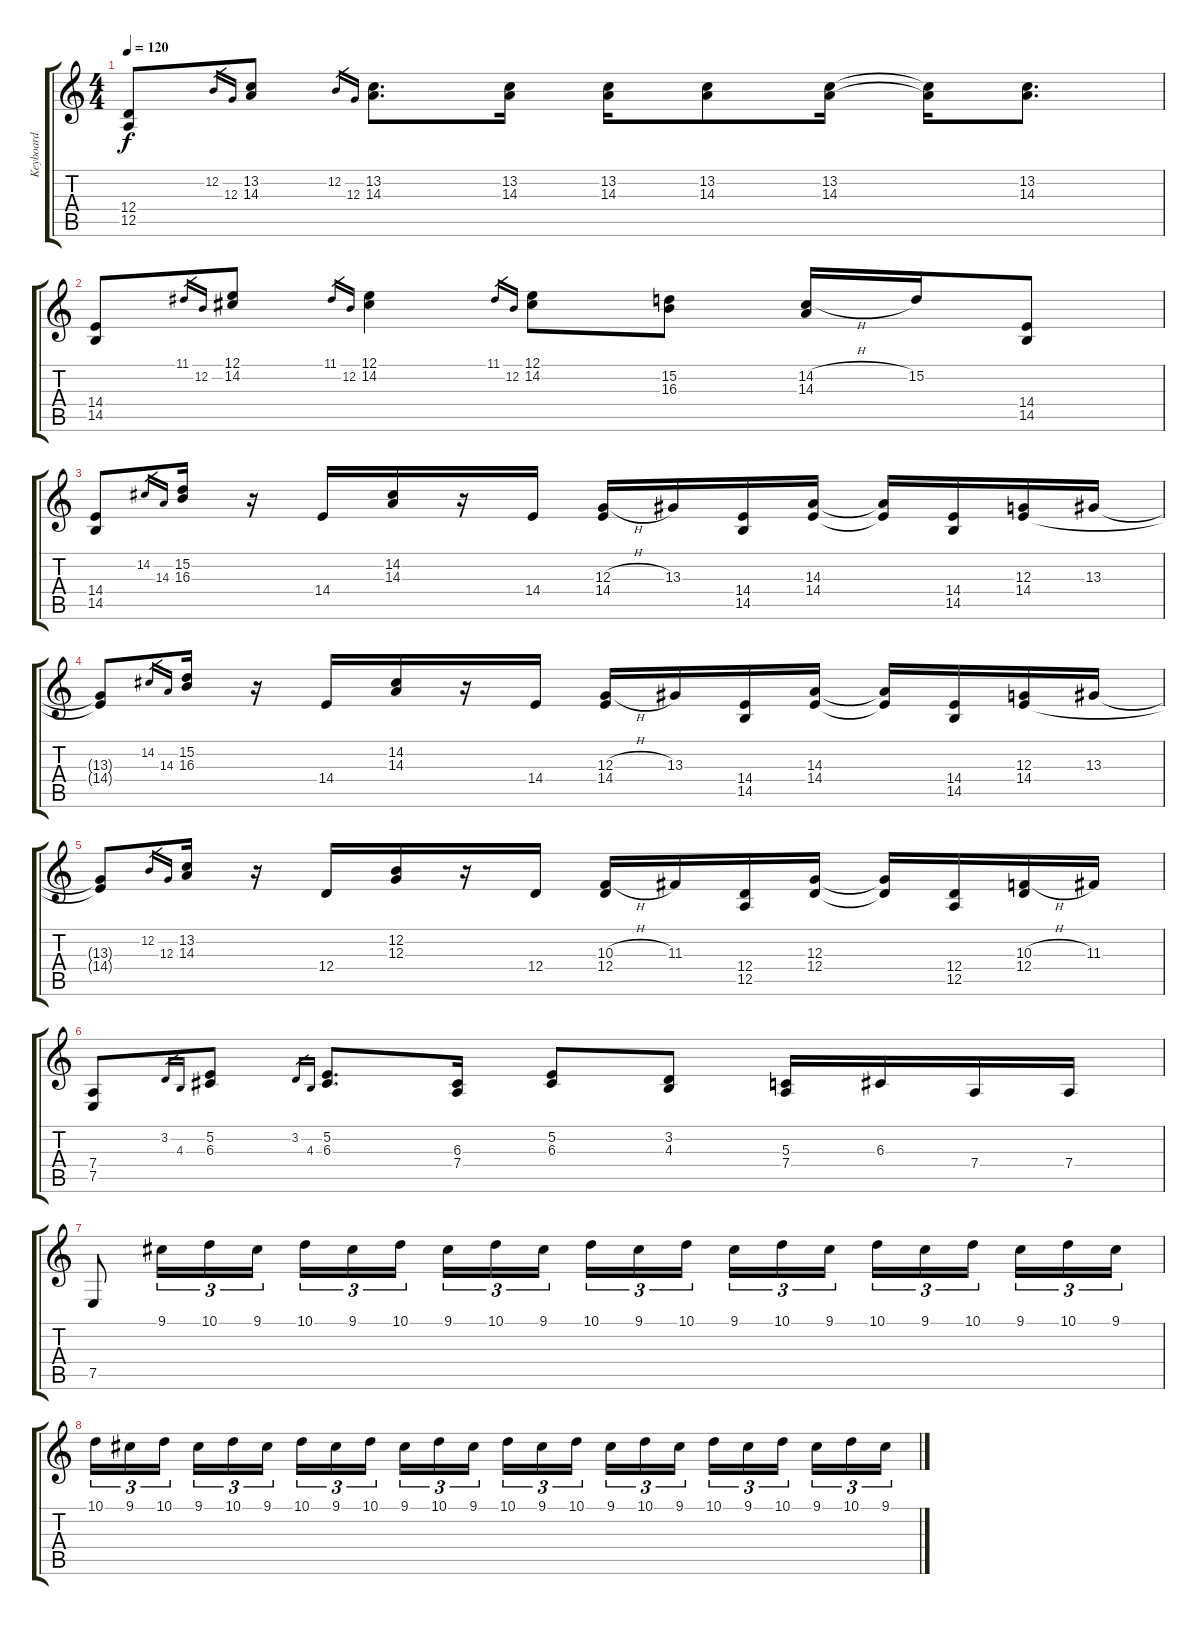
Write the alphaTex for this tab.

\track ("Keyboard" "Keyboard") {instrument electricgrandpiano}
\staff {score tabs}
\tuning (E4 B3 G3 D3 A2 E2) {hide}
\ts (4 4)
\tempo 120
\clef g2
\ks c
(12.4 12.5).8{dy f} 12.2.16{gr} 12.3.16{gr} (13.2 14.3).8 12.2.16{gr} 12.3.16{gr} (13.2 14.3).8{d} (13.2 14.3).16 (13.2 14.3).16 (13.2 14.3).8 (13.2 14.3).16 (13.2{t} 14.3{t}).16 (13.2 14.3).8{d} |
(14.4 14.5).8 11.1.16{gr} 12.2.16{gr} (12.1 14.2).8 11.1.16{gr} 12.2.16{gr} (12.1 14.2).4 11.1.16{gr} 12.2.16{gr} (12.1 14.2).8 (15.2 16.3).8 (14.2{h} 14.3).16 15.2.16 (14.4 14.5).8 |
(14.4 14.5).8 14.2.16{gr} 14.3.16{gr} (15.2 16.3).16 r.16 14.4.16 (14.2 14.3).16 r.16 14.4.16 (12.3{h} 14.4).16 13.3.16 (14.4 14.5).16 (14.3 14.4).16 (14.3{t} 14.4{t}).16 (14.4 14.5).16 (12.3 14.4).16 13.3.16 |
(13.3{t} 14.4{t}).8 14.2.16{gr} 14.3.16{gr} (15.2 16.3).16 r.16 14.4.16 (14.2 14.3).16 r.16 14.4.16 (12.3{h} 14.4).16 13.3.16 (14.4 14.5).16 (14.3 14.4).16 (14.3{t} 14.4{t}).16 (14.4 14.5).16 (12.3 14.4).16 13.3.16 |
(13.3{t} 14.4{t}).8 12.2.16{gr} 12.3.16{gr} (13.2 14.3).16 r.16 12.4.16 (12.2 12.3).16 r.16 12.4.16 (10.3{h} 12.4).16 11.3.16 (12.4 12.5).16 (12.3 12.4).16 (12.3{t} 12.4{t}).16 (12.4 12.5).16 (10.3{h} 12.4).16 11.3.16 |
(7.4 7.5).8 3.2.16{gr} 4.3.16{gr} (5.2 6.3).8 3.2.16{gr} 4.3.16{gr} (5.2 6.3).8{d} (6.3 7.4).16 (5.2 6.3).8 (3.2 4.3).8 (5.3 7.4).16 6.3.16 7.4.16 7.4.16 |
7.5.8 9.1.16{tu (3 2)} 10.1.16{tu (3 2)} 9.1.16{tu (3 2)} 10.1.16{tu (3 2)} 9.1.16{tu (3 2)} 10.1.16{tu (3 2)} 9.1.16{tu (3 2)} 10.1.16{tu (3 2)} 9.1.16{tu (3 2)} 10.1.16{tu (3 2)} 9.1.16{tu (3 2)} 10.1.16{tu (3 2)} 9.1.16{tu (3 2)} 10.1.16{tu (3 2)} 9.1.16{tu (3 2)} 10.1.16{tu (3 2)} 9.1.16{tu (3 2)} 10.1.16{tu (3 2)} 9.1.16{tu (3 2)} 10.1.16{tu (3 2)} 9.1.16{tu (3 2)} |
10.1.16{tu (3 2)} 9.1.16{tu (3 2)} 10.1.16{tu (3 2)} 9.1.16{tu (3 2)} 10.1.16{tu (3 2)} 9.1.16{tu (3 2)} 10.1.16{tu (3 2)} 9.1.16{tu (3 2)} 10.1.16{tu (3 2)} 9.1.16{tu (3 2)} 10.1.16{tu (3 2)} 9.1.16{tu (3 2)} 10.1.16{tu (3 2)} 9.1.16{tu (3 2)} 10.1.16{tu (3 2)} 9.1.16{tu (3 2)} 10.1.16{tu (3 2)} 9.1.16{tu (3 2)} 10.1.16{tu (3 2)} 9.1.16{tu (3 2)} 10.1.16{tu (3 2)} 9.1.16{tu (3 2)} 10.1.16{tu (3 2)} 9.1.16{tu (3 2)}
